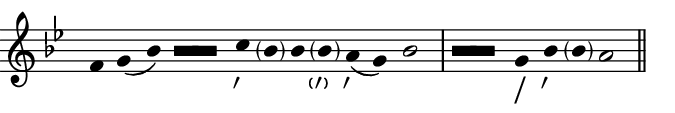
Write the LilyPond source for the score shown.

\include "norms.ly"

\score {
  \new Staff \relative g'  {
        \cadenzaOn
        \stemOff 
        \tallParens
        \key g \minor
        f4 g (bes) \longbar -1 c_\markup{ \tick } \parenthesize bes bes \parenthesize bes_\markup{ \parenthesize \tick } a_\markup { \tick } (g) bes2 \bar "|" 
        \longbar -1 g4_\markup { \bigslash } bes_\markup { \tick } \parenthesize bes a2 \bar "||"
  }
}
